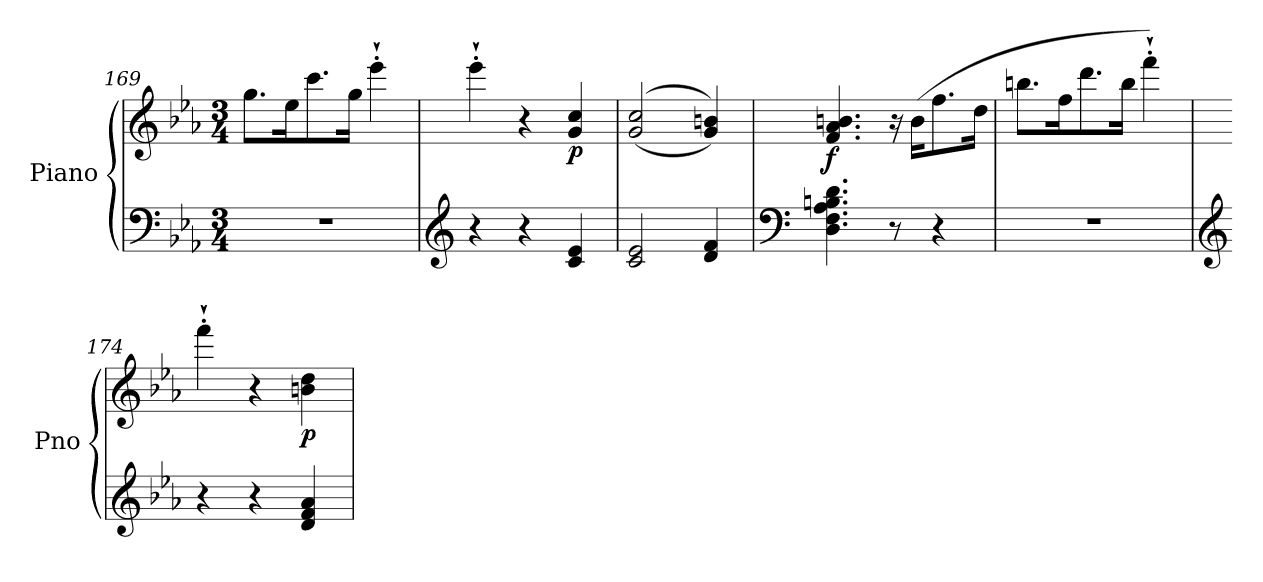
**kern	**kern	**dynam
*part1	*part1	*part1
*staff2	*staff1	*staff1/2
*I"Piano	*	*
*I'Pno	*	*
*clefF4	*clefG2	*
*k[b-e-a-]	*k[b-e-a-]	*
*M3/4	*M3/4	*
=169	=169	=169
2.r	8.gg\L	.
.	16ee-\K	.
.	8.ccc\	.
.	16gg\Jk	.
.	4eee-'`\	.
=170	=170	=170
*clefG2	*	*
4r	4eee-'`\	.
4r	4r	.
!	!	!LO:DY:b
4c/ 4e-/	4g/ 4cc/	p
!!LO:LB:g=z
=171	=171	=171
2c/ 2e-/	((>2g/ 2cc/	.
4d/ 4f/	4g/ 4bn/))	.
!!LO:LB:g=z
=172	=172	=172
*clefF4	*	*
!	!	!LO:DY:b
4.D\ 4.F\ 4.A-\ 4.Bn\ 4.d\	4.f/ 4.a-/ 4.bn/	f
8r	16r	.
.	(16b\KL	.
4r	8.ff\	.
.	16dd\Jk	.
=173	=173	=173
2.r	8.bbn\L	.
.	16ff\K	.
.	8.ddd\	.
.	16bb\Jk	.
.	4fff'`\)	.
=174	=174	=174
*clefG2	*	*
4r	4fff'`\	.
4r	4r	.
!	!	!LO:DY:b
4d/ 4f/ 4a-/	4bn\ 4dd\	p
=	=	=
*-	*-	*-
